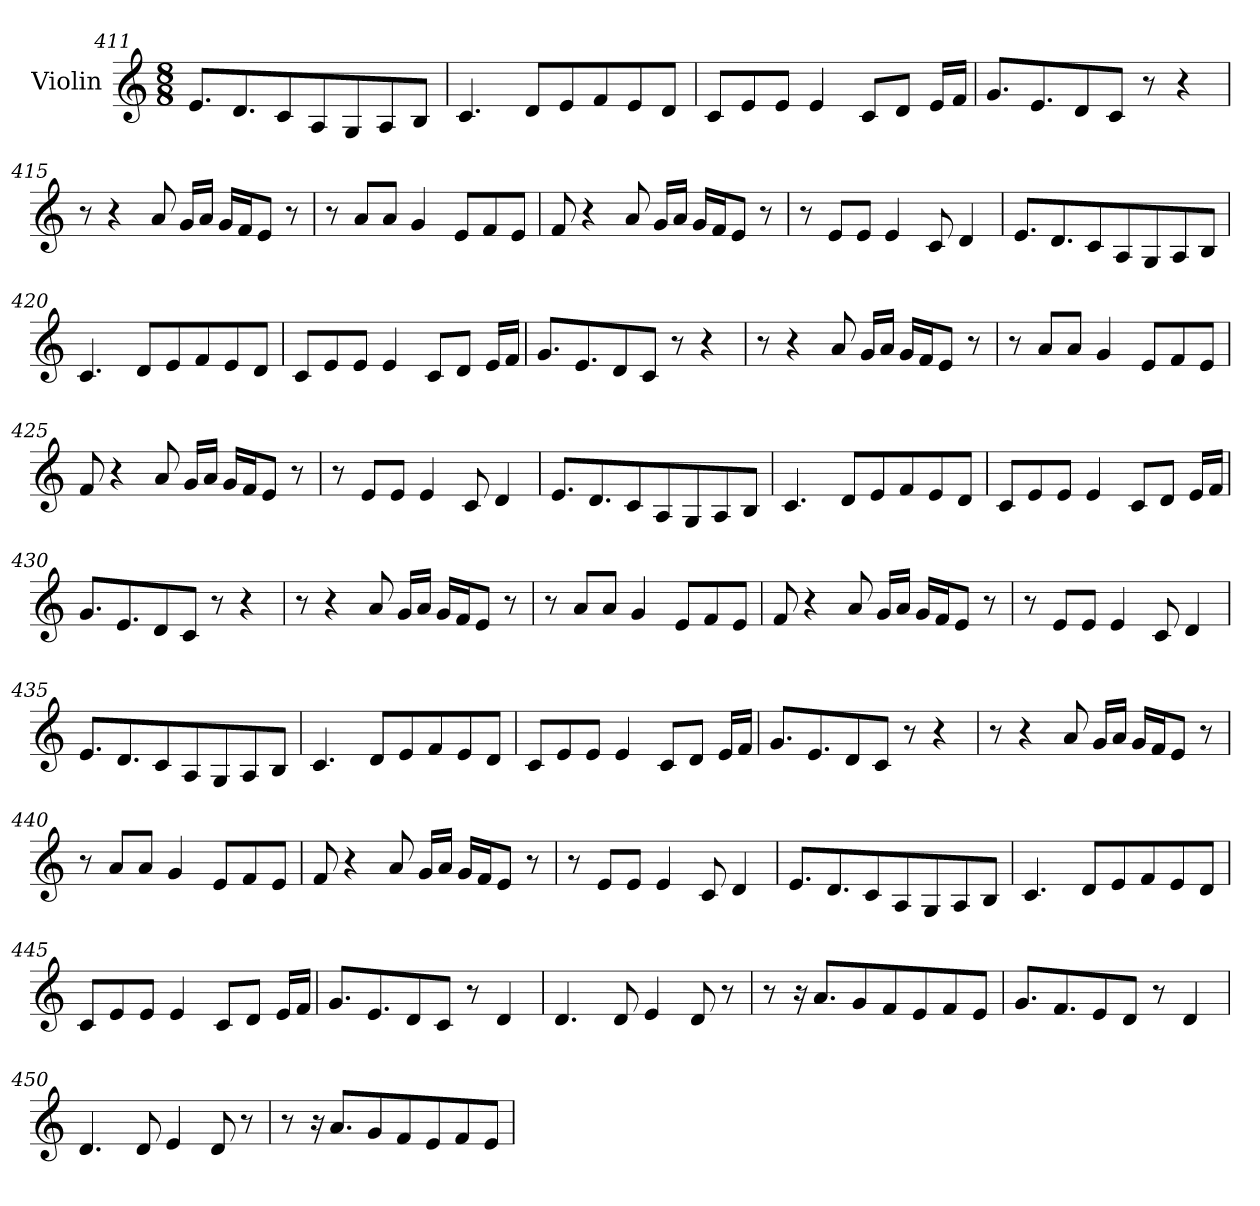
**kern
*part1
*staff1
*I"Violin
*clefG2
*k[]
*C:
*M8/8
=411
8.e/L
8.d/
8c/
8A/
8G/
8A/
8B/J
!!LO:PB:g=z
=412
4.c/
8d/L
8e/
8f/
8e/
8d/J
=413
8c/L
8e/
8e/J
4e/
8c/L
8d/J
16e/LL
16f/JJ
!!LO:PB:g=z
=414
8.g/L
8.e/
8d/
8c/J
8r
4r
=415
8r
4r
8a/
16g/LL
16a/JJ
16g/LL
16f/J
8e/J
8r
!!LO:PB:g=z
=416
8r
8a/L
8a/J
4g/
8e/L
8f/
8e/J
=417
8f/
4r
8a/
16g/LL
16a/JJ
16g/LL
16f/J
8e/J
8r
=418
8r
8e/L
8e/J
4e/
8c/
4d/
=419
8.e/L
8.d/
8c/
8A/
8G/
8A/
8B/J
!!LO:PB:g=z
=420
4.c/
8d/L
8e/
8f/
8e/
8d/J
=421
8c/L
8e/
8e/J
4e/
8c/L
8d/J
16e/LL
16f/JJ
!!LO:PB:g=z
=422
8.g/L
8.e/
8d/
8c/J
8r
4r
=423
8r
4r
8a/
16g/LL
16a/JJ
16g/LL
16f/J
8e/J
8r
!!LO:PB:g=z
=424
8r
8a/L
8a/J
4g/
8e/L
8f/
8e/J
=425
8f/
4r
8a/
16g/LL
16a/JJ
16g/LL
16f/J
8e/J
8r
!!LO:PB:g=z
=426
8r
8e/L
8e/J
4e/
8c/
4d/
=427
8.e/L
8.d/
8c/
8A/
8G/
8A/
8B/J
!!LO:PB:g=z
=428
4.c/
8d/L
8e/
8f/
8e/
8d/J
=429
8c/L
8e/
8e/J
4e/
8c/L
8d/J
16e/LL
16f/JJ
!!LO:PB:g=z
=430
8.g/L
8.e/
8d/
8c/J
8r
4r
=431
8r
4r
8a/
16g/LL
16a/JJ
16g/LL
16f/J
8e/J
8r
!!LO:PB:g=z
=432
8r
8a/L
8a/J
4g/
8e/L
8f/
8e/J
=433
8f/
4r
8a/
16g/LL
16a/JJ
16g/LL
16f/J
8e/J
8r
!!LO:PB:g=z
=434
8r
8e/L
8e/J
4e/
8c/
4d/
=435
8.e/L
8.d/
8c/
8A/
8G/
8A/
8B/J
!!LO:PB:g=z
=436
4.c/
8d/L
8e/
8f/
8e/
8d/J
=437
8c/L
8e/
8e/J
4e/
8c/L
8d/J
16e/LL
16f/JJ
!!LO:PB:g=z
=438
8.g/L
8.e/
8d/
8c/J
8r
4r
=439
8r
4r
8a/
16g/LL
16a/JJ
16g/LL
16f/J
8e/J
8r
!!LO:PB:g=z
=440
8r
8a/L
8a/J
4g/
8e/L
8f/
8e/J
=441
8f/
4r
8a/
16g/LL
16a/JJ
16g/LL
16f/J
8e/J
8r
!!LO:PB:g=z
=442
8r
8e/L
8e/J
4e/
8c/
4d/
=443
8.e/L
8.d/
8c/
8A/
8G/
8A/
8B/J
!!LO:PB:g=z
=444
4.c/
8d/L
8e/
8f/
8e/
8d/J
=445
8c/L
8e/
8e/J
4e/
8c/L
8d/J
16e/LL
16f/JJ
!!LO:PB:g=z
=446
8.g/L
8.e/
8d/
8c/J
8r
4d/
=447
4.d/
8d/
4e/
8d/
8r
!!LO:PB:g=z
=448
8r
16r
8.a/L
8g/
8f/
8e/
8f/
8e/J
=449
8.g/L
8.f/
8e/
8d/J
8r
4d/
=450
4.d/
8d/
4e/
8d/
8r
=451
8r
16r
8.a/L
8g/
8f/
8e/
8f/
8e/J
=
*-
